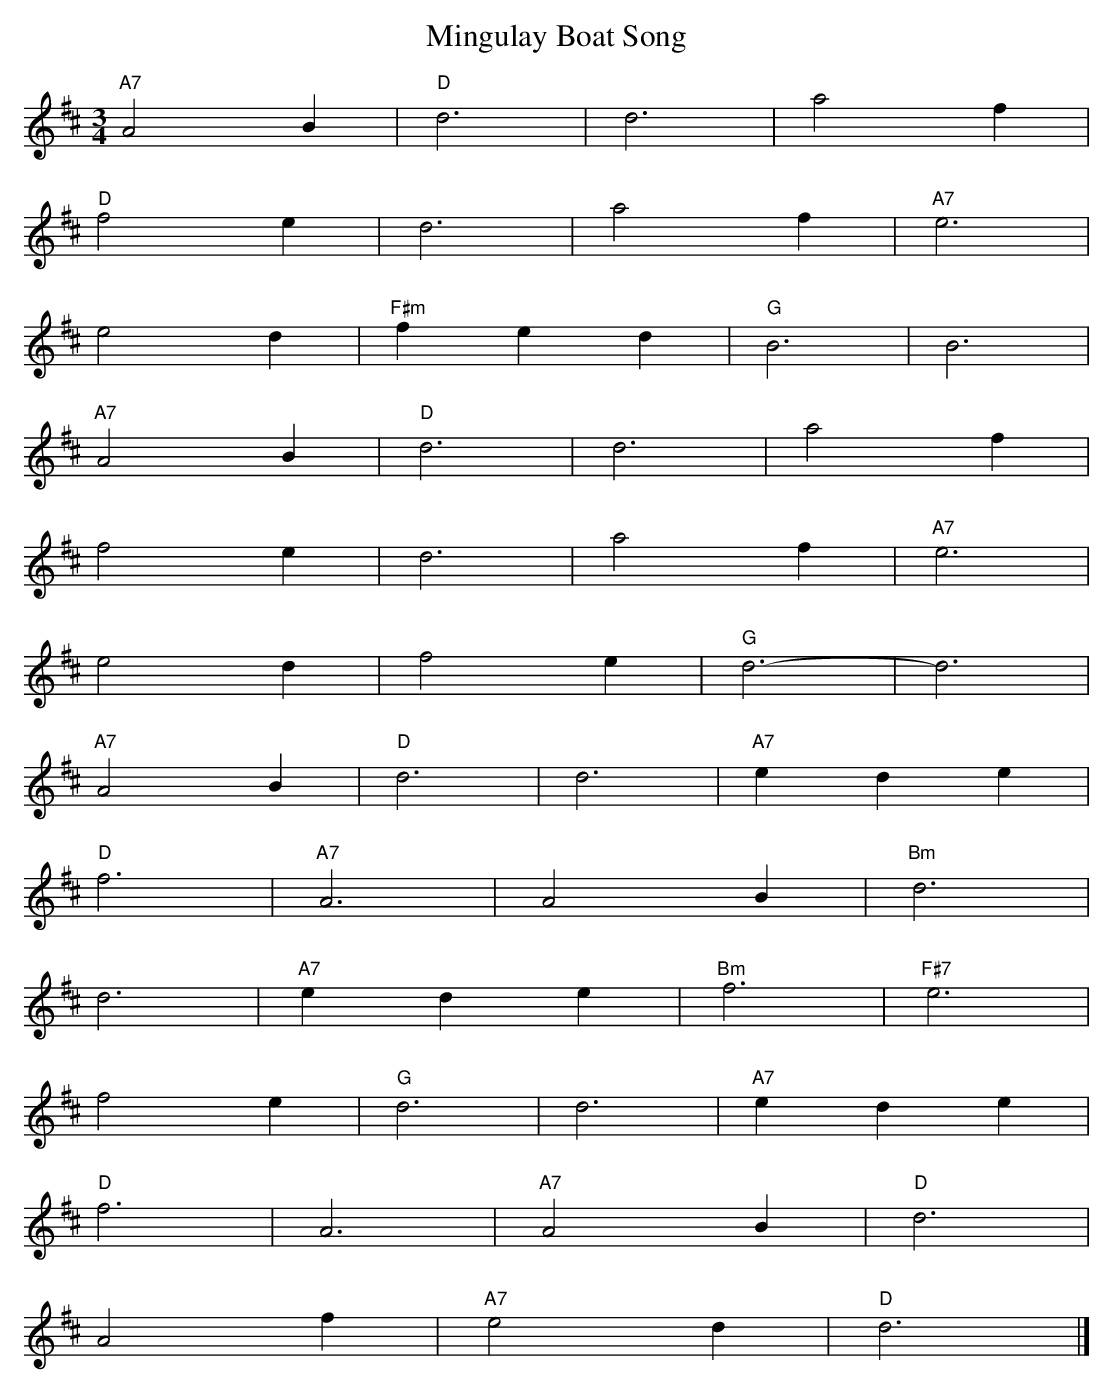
X:1
T:Mingulay Boat Song
M:3/4
L:1/8
K:D
"A7"A4 B2|"D"d6|d6|a4 f2|
"D"f4 e2|d6|a4 f2|"A7"e6|
e4 d2|"F#m"f2 e2 d2|"G"B6|B6|
"A7"A4 B2|"D"d6|d6|a4 f2|
f4 e2|d6|a4 f2|"A7"e6|
e4 d2|f4 e2|"G"d6-|d6|
"A7"A4 B2|"D"d6|d6|"A7"e2 d2 e2|
"D"f6|"A7"A6|A4 B2|"Bm"d6|
d6|"A7"e2 d2 e2|"Bm"f6|"F#7"e6|
f4 e2|"G"d6|d6|"A7"e2 d2 e2|
"D"f6|A6|"A7"A4 B2|"D"d6|
A4 f2|"A7"e4 d2|"D"d6|]
